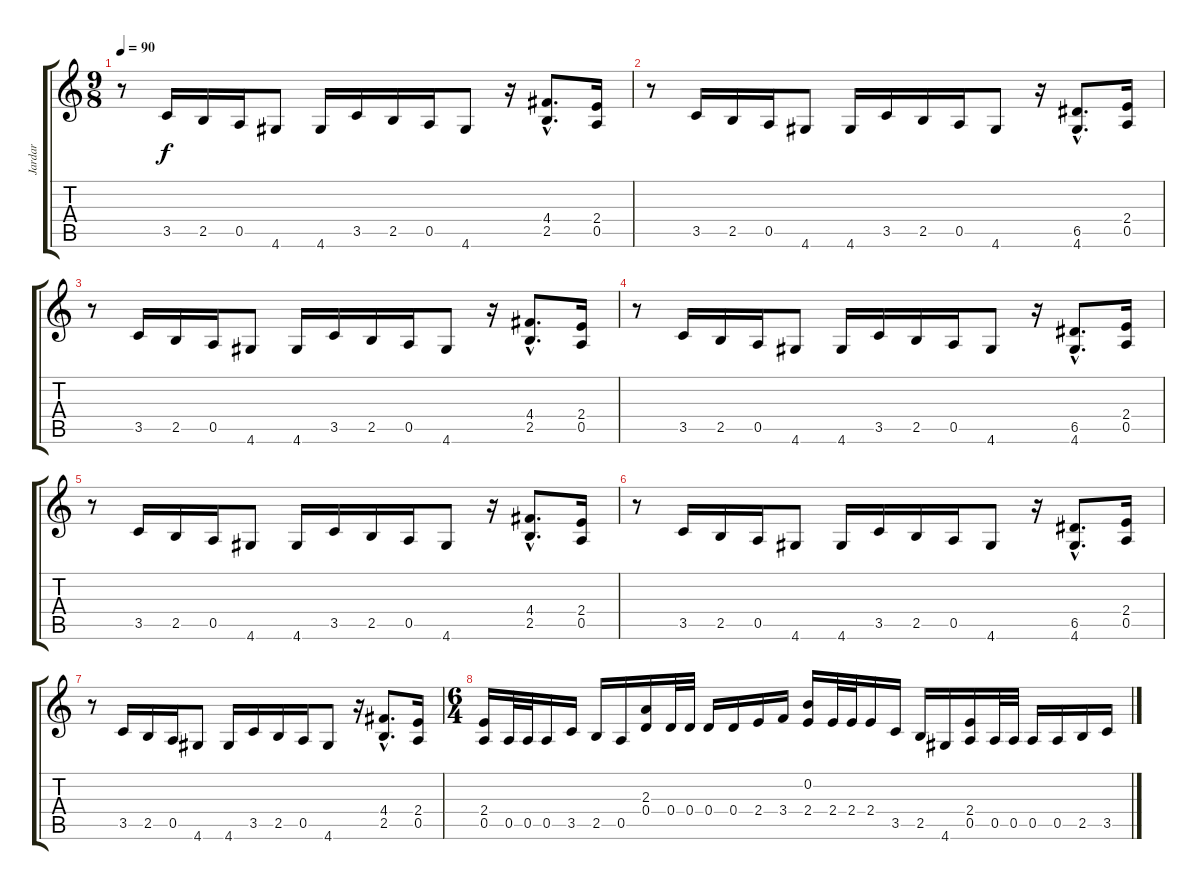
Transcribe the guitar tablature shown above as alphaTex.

\track ("Jardar" "Jardar") {instrument distortionguitar}
\staff {score tabs}
\tuning (E4 B3 G3 D3 A2 E2) {hide}
\ts (9 8)
\tempo 90
\clef g2
\ks c
r.8{dy f} 3.5.16 2.5.16 0.5.16 4.6.8 4.6.16 3.5.16 2.5.16 0.5.16 4.6.8 r.16 (4.4{hac} 2.5{hac}).8{d} (2.4 0.5).16 |
r.8 3.5.16 2.5.16 0.5.16 4.6.8 4.6.16 3.5.16 2.5.16 0.5.16 4.6.8 r.16 (6.5{hac} 4.6{hac}).8{d} (2.4 0.5).16 |
r.8 3.5.16 2.5.16 0.5.16 4.6.8 4.6.16 3.5.16 2.5.16 0.5.16 4.6.8 r.16 (4.4{hac} 2.5{hac}).8{d} (2.4 0.5).16 |
r.8 3.5.16 2.5.16 0.5.16 4.6.8 4.6.16 3.5.16 2.5.16 0.5.16 4.6.8 r.16 (6.5{hac} 4.6{hac}).8{d} (2.4 0.5).16 |
r.8 3.5.16 2.5.16 0.5.16 4.6.8 4.6.16 3.5.16 2.5.16 0.5.16 4.6.8 r.16 (4.4{hac} 2.5{hac}).8{d} (2.4 0.5).16 |
r.8 3.5.16 2.5.16 0.5.16 4.6.8 4.6.16 3.5.16 2.5.16 0.5.16 4.6.8 r.16 (6.5{hac} 4.6{hac}).8{d} (2.4 0.5).16 |
r.8 3.5.16 2.5.16 0.5.16 4.6.8 4.6.16 3.5.16 2.5.16 0.5.16 4.6.8 r.16 (4.4{hac} 2.5{hac}).8{d} (2.4 0.5).16 |
\ts (6 4)
(2.4 0.5).16 0.5.32 0.5.32 0.5.16 3.5.16 2.5.16 0.5.16 (2.3 0.4).16 0.4.32 0.4.32 0.4.16 0.4.16 2.4.16 3.4.16 (0.2 2.4).16 2.4.32 2.4.32 2.4.16 3.5.16 2.5.16 4.6.16 (2.4 0.5).16 0.5.32 0.5.32 0.5.16 0.5.16 2.5.16 3.5.16
